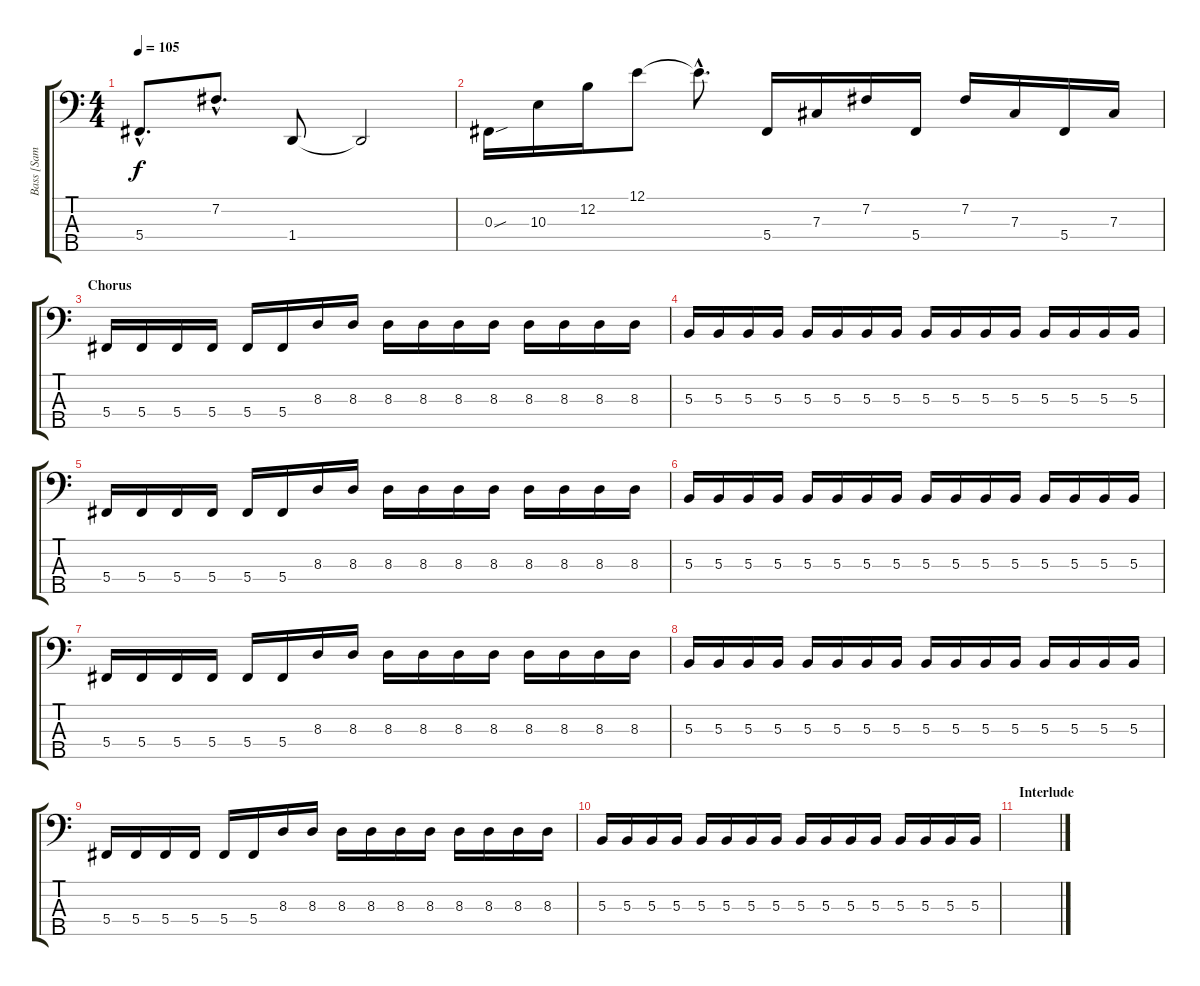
\track ("Bass [Sam Rivers]" "Bass [Sam ") {instrument electricbassfinger}
\staff {score tabs}
\tuning (E2 B1 Gb1 Db1 Ab0) {hide}
\ts (4 4)
\tempo 105
\clef f4
\ks c
5.4{hac}.8{d dy f} 7.2{hac}.8{d} 1.4.8 1.4{t}.2 |
0.3{sou}.16 10.3.16 12.2.16 12.1.8 12.1{hac t}.8{d} 5.4.16 7.3.16 7.2.16 5.4.16 7.2.16 7.3.16 5.4.16 7.3.16 |
\section ("" "Chorus")
5.4.16 5.4.16 5.4.16 5.4.16 5.4.16 5.4.16 8.3.16 8.3.16 8.3.16 8.3.16 8.3.16 8.3.16 8.3.16 8.3.16 8.3.16 8.3.16 |
5.3.16 5.3.16 5.3.16 5.3.16 5.3.16 5.3.16 5.3.16 5.3.16 5.3.16 5.3.16 5.3.16 5.3.16 5.3.16 5.3.16 5.3.16 5.3.16 |
5.4.16 5.4.16 5.4.16 5.4.16 5.4.16 5.4.16 8.3.16 8.3.16 8.3.16 8.3.16 8.3.16 8.3.16 8.3.16 8.3.16 8.3.16 8.3.16 |
5.3.16 5.3.16 5.3.16 5.3.16 5.3.16 5.3.16 5.3.16 5.3.16 5.3.16 5.3.16 5.3.16 5.3.16 5.3.16 5.3.16 5.3.16 5.3.16 |
5.4.16 5.4.16 5.4.16 5.4.16 5.4.16 5.4.16 8.3.16 8.3.16 8.3.16 8.3.16 8.3.16 8.3.16 8.3.16 8.3.16 8.3.16 8.3.16 |
5.3.16 5.3.16 5.3.16 5.3.16 5.3.16 5.3.16 5.3.16 5.3.16 5.3.16 5.3.16 5.3.16 5.3.16 5.3.16 5.3.16 5.3.16 5.3.16 |
5.4.16 5.4.16 5.4.16 5.4.16 5.4.16 5.4.16 8.3.16 8.3.16 8.3.16 8.3.16 8.3.16 8.3.16 8.3.16 8.3.16 8.3.16 8.3.16 |
5.3.16 5.3.16 5.3.16 5.3.16 5.3.16 5.3.16 5.3.16 5.3.16 5.3.16 5.3.16 5.3.16 5.3.16 5.3.16 5.3.16 5.3.16 5.3.16 |
\section ("" "Interlude")
